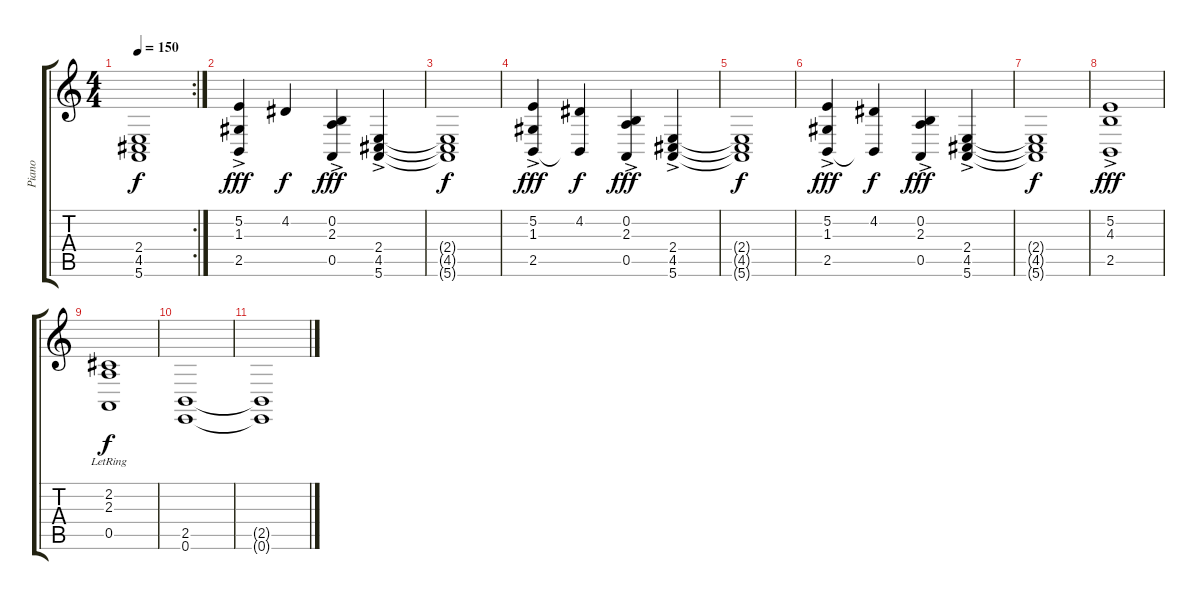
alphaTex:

\track ("Piano" "Piano") {instrument acousticgrandpiano}
\staff {score tabs}
\tuning (E4 B3 G3 D3 A2 E2) {hide}
\rc 2
\ts (4 4)
\tempo 150
\clef g2
\ks c
(2.4{t} 4.5{t} 5.6{t}).1{dy f} |
(5.2{ac} 1.3{ac} 2.5{ac}).4{dy fff} 4.2.4{dy f} (0.2 2.3{ac} 0.5).4{dy fff} (2.4{ac} 4.5{ac} 5.6{ac}).4 |
(2.4{t} 4.5{t} 5.6{t}).1{dy f} |
(5.2{ac} 1.3{ac} 2.5{ac}).4{dy fff} (4.2 2.5{t}).4{dy f} (0.2{ac} 2.3{ac} 0.5{ac}).4{dy fff} (2.4{ac} 4.5{ac} 5.6{ac}).4 |
(2.4{t} 4.5{t} 5.6{t}).1{dy f} |
(5.2{ac} 1.3{ac} 2.5{ac}).4{dy fff} (4.2 2.5{t}).4{dy f} (0.2{ac} 2.3{ac} 0.5{ac}).4{dy fff} (2.4{ac} 4.5{ac} 5.6{ac}).4 |
(2.4{t} 4.5{t} 5.6{t}).1{dy f} |
(5.2{ac} 4.3{ac} 2.5{ac}).1{dy fff} |
(2.2{lr} 2.3 0.5).1{dy f} |
(2.5 0.6).1 |
(2.5{t} 0.6{t}).1
